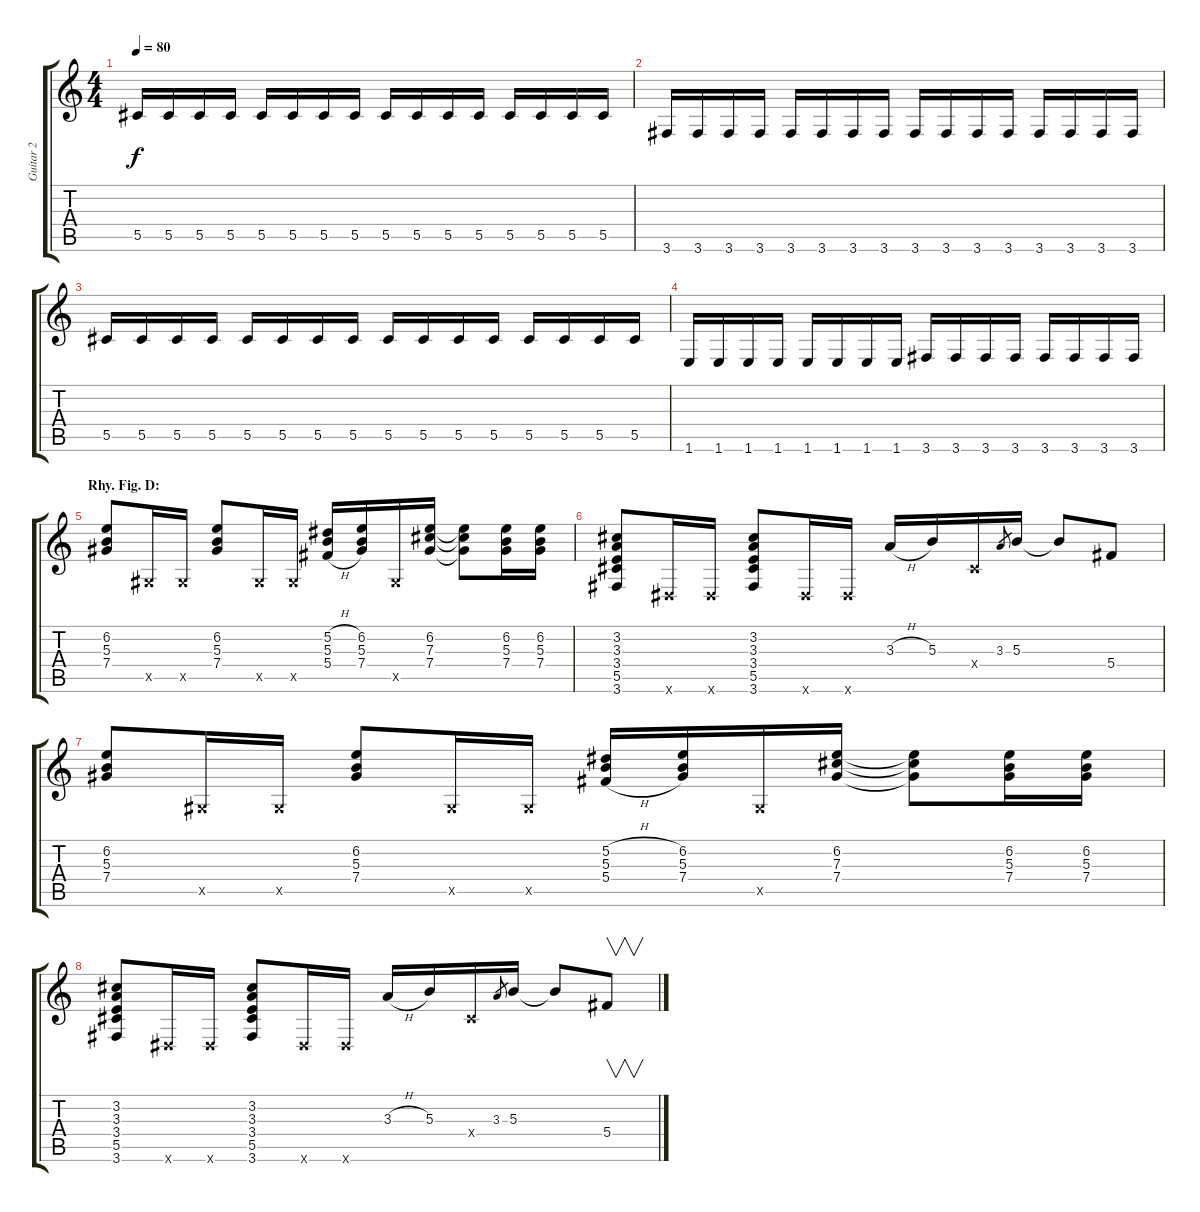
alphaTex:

\track ("Guitar 2" "Guitar 2") {instrument overdrivenguitar}
\staff {score tabs}
\tuning (Eb4 Bb3 Gb3 Db3 Ab2 Eb2) {hide}
\ts (4 4)
\tempo 80
\clef g2
\ks c
5.5.16{dy f} 5.5.16 5.5.16 5.5.16 5.5.16 5.5.16 5.5.16 5.5.16 5.5.16 5.5.16 5.5.16 5.5.16 5.5.16 5.5.16 5.5.16 5.5.16 |
3.6.16 3.6.16 3.6.16 3.6.16 3.6.16 3.6.16 3.6.16 3.6.16 3.6.16 3.6.16 3.6.16 3.6.16 3.6.16 3.6.16 3.6.16 3.6.16 |
5.5.16 5.5.16 5.5.16 5.5.16 5.5.16 5.5.16 5.5.16 5.5.16 5.5.16 5.5.16 5.5.16 5.5.16 5.5.16 5.5.16 5.5.16 5.5.16 |
1.6.16 1.6.16 1.6.16 1.6.16 1.6.16 1.6.16 1.6.16 1.6.16 3.6.16 3.6.16 3.6.16 3.6.16 3.6.16 3.6.16 3.6.16 3.6.16 |
\section ("" "Rhy. Fig. D:")
(6.2 5.3 7.4).8 0.5{x}.16 0.5{x}.16 (6.2 5.3 7.4).8 0.5{x}.16 0.5{x}.16 (5.2{h} 5.3 5.4{h}).16 (6.2 5.3 7.4).16 0.5{x}.16 (6.2 7.3 7.4).16 (6.2{t} 7.3{t} 7.4{t}).8 (6.2 5.3 7.4).16 (6.2 5.3 7.4).16 |
(3.2 3.3 3.4 5.5 3.6).8 0.6{x}.16 0.6{x}.16 (3.2 3.3 3.4 5.5 3.6).8 0.6{x}.16 0.6{x}.16 3.3{h}.16 5.3.16 0.4{x}.16 3.3.8{gr} 5.3.16 5.3{t}.8 5.4.8 |
(6.2 5.3 7.4).8 0.5{x}.16 0.5{x}.16 (6.2 5.3 7.4).8 0.5{x}.16 0.5{x}.16 (5.2{h} 5.3 5.4{h}).16 (6.2 5.3 7.4).16 0.5{x}.16 (6.2 7.3 7.4).16 (6.2{t} 7.3{t} 7.4{t}).8 (6.2 5.3 7.4).16 (6.2 5.3 7.4).16 |
(3.2 3.3 3.4 5.5 3.6).8 0.6{x}.16 0.6{x}.16 (3.2 3.3 3.4 5.5 3.6).8 0.6{x}.16 0.6{x}.16 3.3{h}.16 5.3.16 0.4{x}.16 3.3.8{gr} 5.3.16 5.3{t}.8 5.4.8{v}
